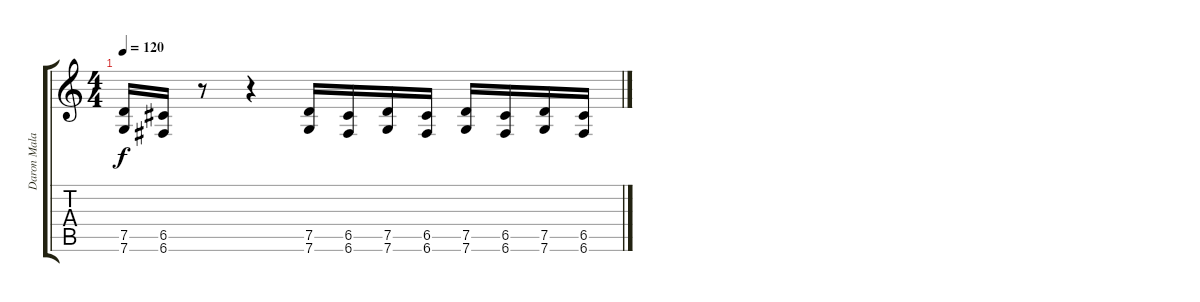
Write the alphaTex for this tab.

\track ("Daron Malakian (Distortion)" "Daron Mala") {instrument distortionguitar}
\staff {score tabs}
\tuning (D4 A3 F3 C3 G2 C2) {hide}
\ts (4 4)
\tempo 120
\clef g2
\ks c
(7.5 7.6).16{dy f} (6.5 6.6).16 r.8 r.4 (7.5 7.6).16 (6.5 6.6).16 (7.5 7.6).16 (6.5 6.6).16 (7.5 7.6).16 (6.5 6.6).16 (7.5 7.6).16 (6.5 6.6).16
